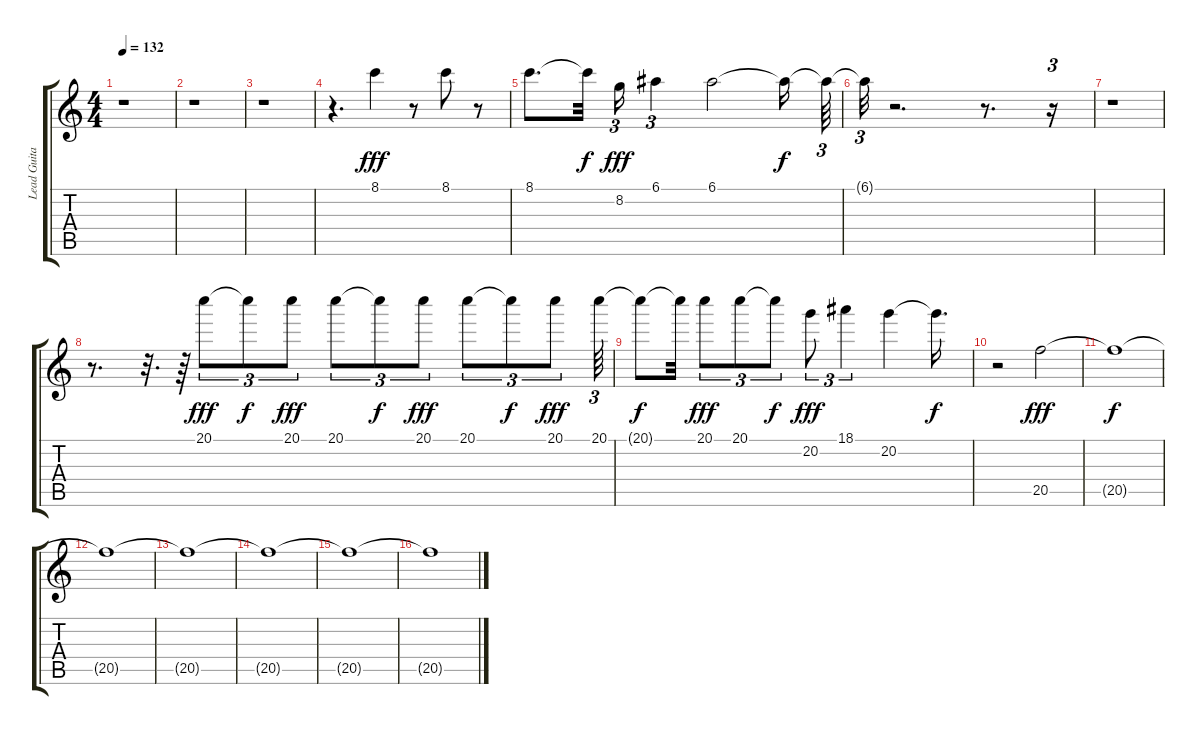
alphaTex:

\track ("Lead Guitar" "Lead Guita") {instrument distortionguitar}
\staff {score tabs}
\tuning (E4 B3 G3 D3 A2 E2) {hide}
\ts (4 4)
\tempo 132
\clef g2
\ks c
r.1{dy fff} |
r.1 |
r.1 |
r.4{d} 8.1.4 r.8 8.1.8 r.8 |
8.1.8{d} 8.1{t}.32{dy f} 8.2.16{tu (3 2) dy fff} 6.1.4{tu (3 2)} 6.1.2 6.1{t}.16{dy f} 6.1{t}.64{tu (3 2)} |
6.1{t}.32{tu (3 2)} r.2{d} r.8{d} r.16{tu (3 2)} |
r.1 |
r.8{d} r.32{d} r.64 20.1.8{tu (3 2) dy fff} 20.1{t}.8{tu (3 2) dy f} 20.1.8{tu (3 2) dy fff} 20.1.8{tu (3 2)} 20.1{t}.8{tu (3 2) dy f} 20.1.8{tu (3 2) dy fff} 20.1.8{tu (3 2)} 20.1{t}.8{tu (3 2) dy f} 20.1.8{tu (3 2) dy fff} 20.1.64{tu (3 2)} |
20.1{t}.8{dy f} 20.1{t}.32 20.1.8{tu (3 2) dy fff} 20.1.8{tu (3 2)} 20.1{t}.8{tu (3 2) dy f} 20.2.8{tu (3 2) dy fff} 18.1.4{tu (3 2)} 20.2.4 20.2{t}.16{d dy f} |
r.2 20.5.2{dy fff} |
20.5{t}.1{dy f} |
20.5{t}.1 |
20.5{t}.1 |
20.5{t}.1 |
20.5{t}.1 |
20.5{t}.1
